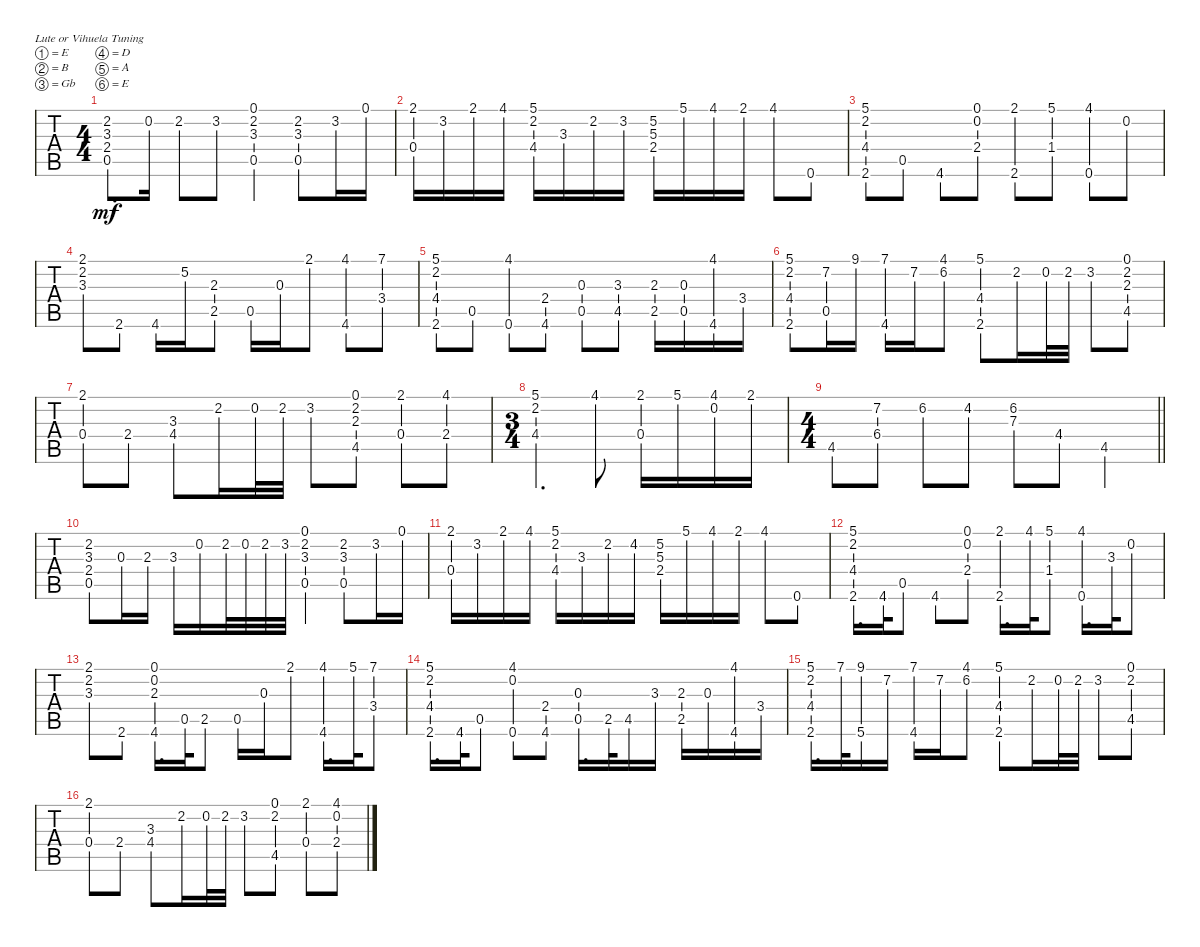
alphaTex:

\bracketExtendMode groupsimilarinstruments
\singleTrackTrackNamePolicy hidden
\multiTrackTrackNamePolicy hidden
\firstSystemTrackNameOrientation horizontal
\otherSystemsTrackNameOrientation horizontal
\track ("" "S-Gt") {instrument acousticguitarsteel}
\staff {tabs}
\tuning (E4 B3 Gb3 D3 A2 E2)
\ts (4 4)
\tempo (55 hide)
\clef g2
\ks c
(0.5 2.4 3.3 2.2).8{d dy mf} 0.2.16 2.2.8 3.2.8 (0.5 3.3 2.2 0.1).4 (0.5 3.3 2.2).8 3.2.16 0.1.16 |
(0.4 2.1).16 3.2.16 2.1.16 4.1.16 (4.4 2.2 5.1).16 3.3.16 2.2.16 3.2.16 (2.4 5.3 5.2).16 5.1.16 4.1.16 2.1.16 4.1.8 0.6.8 |
(2.6 4.4 2.2 5.1).8 0.5.8 4.6.8 (2.4 0.2 0.1).8 (2.6 2.1).8 (1.4 5.1).8 (0.6 4.1).8 0.2.8 |
(3.3 2.2 2.1).8 2.6.8 4.6.16 5.2.16 (2.5 2.3).8 0.5.16 0.3.16 2.1.8 (4.6 4.1).8 (3.4 7.1).8 |
(2.6 4.4 5.1 2.2).8 0.5.8 (0.6 4.1).8 (4.6 2.4).8 (0.3 0.5).8 (4.5 3.3).8 (2.5 2.3).16 (0.5 0.3).16 (4.6 4.1).16 3.4.16 |
(2.6 4.4 2.2 5.1).8 (0.5 7.2).16 9.1.16 (4.6 7.1).16 7.2.16 (6.2 4.1).8 (2.6 4.4 5.1).8 2.2.16 0.2.32 2.2.32 3.2.8 (4.5 2.2 2.3 0.1).8 |
(2.1 0.4).8 2.4.8 (4.4 3.3).8 2.2.16 0.2.32 2.2.32 3.2.8 (2.3 4.5 0.1 2.2).8 (2.1 0.4).8 (4.1 2.4).8 |
\ts (3 4)
(2.2 5.1 4.4).4{d} 4.1.8 (2.1 0.4).16 5.1.16 (4.1 0.2).16 2.1.16 |
\ts (4 4)
\barLineRight lightlight
4.5.8 (7.2 6.4).8 6.2.8 4.2.8 (6.2 7.3).8 4.4.8 4.5.4 |
(2.2 3.3 2.4 0.5).8 0.3.16 2.3.16 3.3.16 0.2.16 2.2.32 0.2.32 2.2.32 3.2.32 (0.1 2.2 3.3 0.5).4 (0.5 3.3 2.2).8 3.2.16 0.1.16 |
(2.1 0.4).16 3.2.16 2.1.16 4.1.16 (5.1 2.2 4.4).16 3.3.16 2.2.16 4.2.16 (5.2 5.3 2.4).16 5.1.16 4.1.16 2.1.16 4.1.8 0.6.8 |
(2.6 5.1 2.2 4.4).16{d} 4.6.32 0.5.8 4.6.8 (2.4 0.1 0.2).8 (2.1 2.6).16{d} 4.1.32 (5.1 1.4).8 (4.1 0.6).16{d} 3.3.32 0.2.8 |
(2.1 2.2 3.3).8 2.6.8 (4.6 0.1 0.2 2.3).16{d} 0.5.32 2.5.8 0.5.16 0.3.16 2.1.8 (4.1 4.6).16{d} 5.1.32 (7.1 3.4).8 |
(5.1 2.2 4.4 2.6).16{d} 4.6.32 0.5.8 (0.6 0.2 4.1).8 (4.6 2.4).8 (0.3 0.5).16{d} 2.5.32 4.5.16 3.3.16 (2.3 2.5).16 0.3.16 (4.1 4.6).16 3.4.16 |
(5.1 2.2 4.4 2.6).16{d} 7.1.32 (9.1 5.6).16 7.2.16 (7.1 4.6).16 7.2.16 (4.1 6.2).8 (5.1 4.4 2.6).8 2.2.16 0.2.32 2.2.32 3.2.8 (0.1 2.2 4.5).8 |
(2.1 0.4).8 2.4.8 (4.4 3.3).8 2.2.16 0.2.32 2.2.32 3.2.8 (0.1 4.5 2.2).8 (2.1 0.4).8 (4.1 0.2 2.4).8
